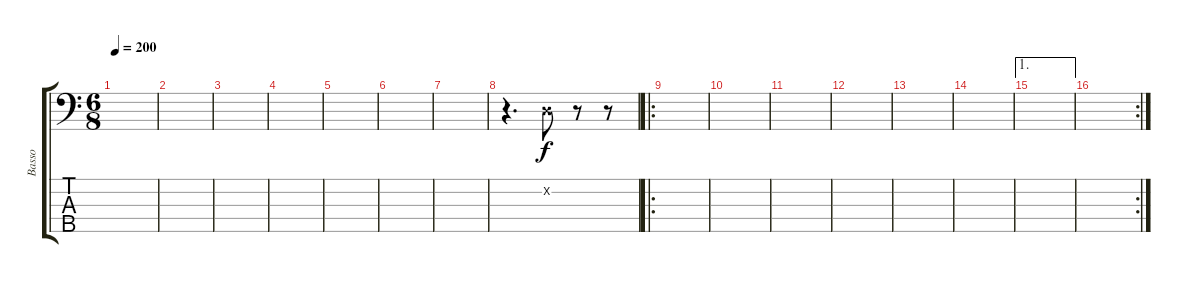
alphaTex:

\track ("Basso" "Basso") {instrument electricbassfinger}
\staff {score tabs}
\tuning (G2 D2 A1 E1 A0) {hide}
\ts (6 8)
\tempo 200
\clef f4
\ks c
|
|
|
|
|
|
|
r.4{d} 0.2{x}.8 r.8 r.8 |
\ro
|
|
|
|
|
|
\ae 1
|
\rc 2
